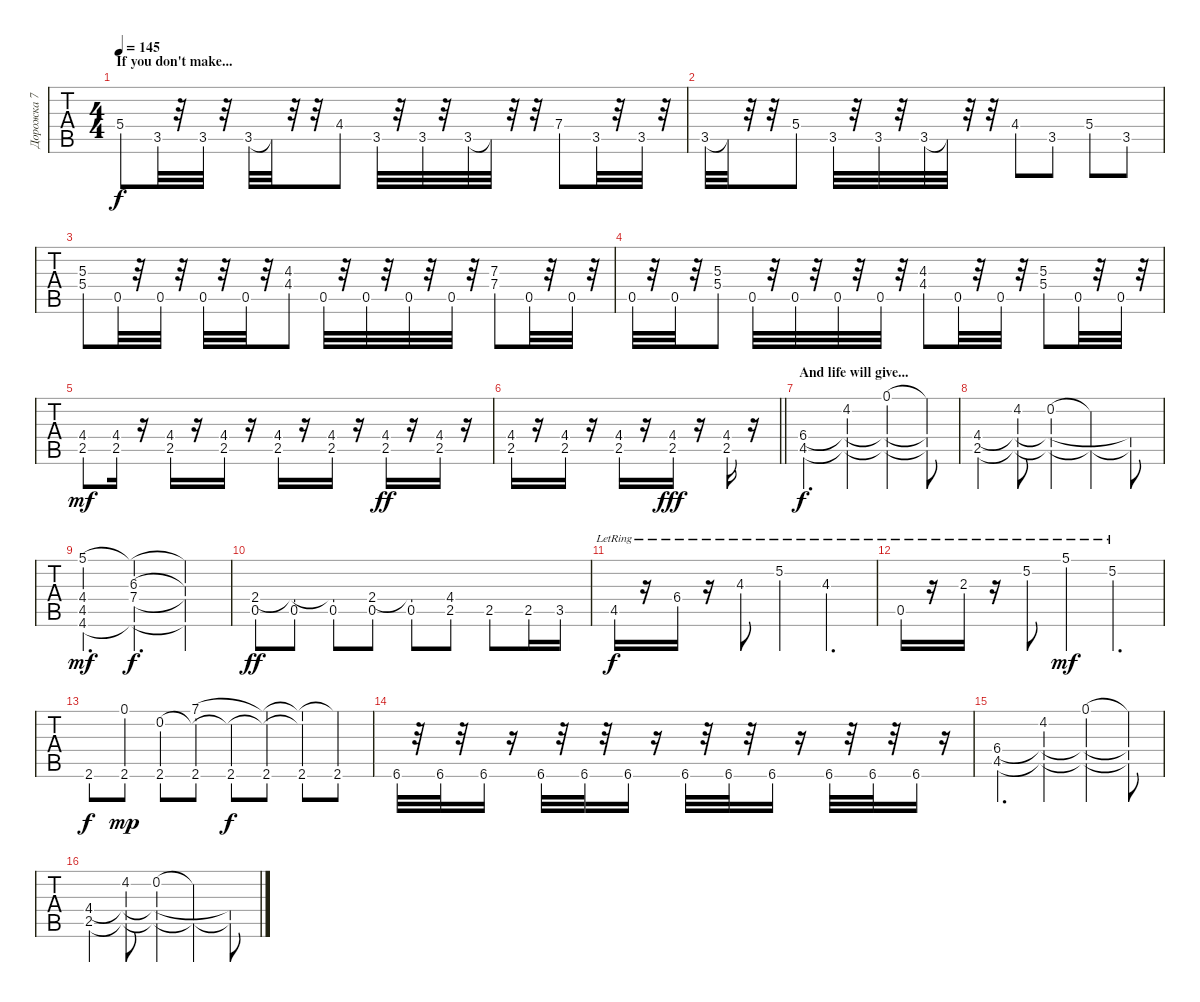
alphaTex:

\track ("Дорожка 7" "Дорожка 7") {instrument overdrivenguitar}
\staff {tabs}
\tuning (D4 A3 F3 C3 G2 C2) {hide}
\ts (4 4)
\section ("" "If you don't make...")
\tempo 145
\clef g2
\ks c
5.4.8{dy f} 3.5.32 r.32 3.5.32 r.32 3.5.32 3.5{t}.32 r.32 r.32 4.4.8 3.5.32 r.32 3.5.32 r.32 3.5.32 3.5{t}.32 r.32 r.32 7.4.8 3.5.32 r.32 3.5.32 r.32 |
3.5.32 3.5{t}.32 r.32 r.32 5.4.8 3.5.32 r.32 3.5.32 r.32 3.5.32 3.5{t}.32 r.32 r.32 4.4.8 3.5.8 5.4.8 3.5.8 |
(5.3 5.4).8 0.5.32 r.32 0.5.32 r.32 0.5.32 r.32 0.5.32 r.32 (4.3 4.4).8 0.5.32 r.32 0.5.32 r.32 0.5.32 r.32 0.5.32 r.32 (7.3 7.4).8 0.5.32 r.32 0.5.32 r.32 |
0.5.32 r.32 0.5.32 r.32 (5.3 5.4).8 0.5.32 r.32 0.5.32 r.32 0.5.32 r.32 0.5.32 r.32 (4.3 4.4).8 0.5.32 r.32 0.5.32 r.32 (5.3 5.4).8 0.5.32 r.32 0.5.32 r.32 |
(4.4 2.5).8{dy mf} (4.4 2.5).16 r.16 (4.4 2.5).16 r.16 (4.4 2.5).16 r.16 (4.4 2.5).16 r.16 (4.4 2.5).16 r.16 (4.4 2.5).16{dy ff} r.16 (4.4 2.5).16 r.16 |
\barLineRight lightlight
(4.4 2.5).16 r.16 (4.4 2.5).16 r.16 (4.4 2.5).16 r.16 (4.4 2.5).16{dy fff} r.16 (4.4 2.5).16 r.16 |
\section ("" "And life will give...")
(6.4 4.5).4{d dy f} (4.2 6.4{t} 4.5{t}).4 (0.1 6.4{t} 4.5{t}).4 (0.1{t} 6.4{t} 4.5{t}).8 |
(4.4 2.5).4 (4.2 4.4{t} 2.5{t}).8 (0.2 4.4{t} 2.5{t}).4 (0.2{t} 2.5{t}).4 (4.4{t} 2.5{t}).8 |
(5.1 4.4 4.5 4.6).4{d dy mf} (5.1{t} 6.3 7.4 4.6{t}).4{d dy f} (5.1{t} 6.3{t} 7.4{t} 4.6{t}).4 |
(2.4 0.5).8{dy ff} (2.4{t} 0.5).8 (2.4{t} 0.5).8 (2.4 0.5).8 (2.4{t} 0.5).8 (4.4 2.5).8 2.5.8 2.5.16 3.5.16 |
4.5{lr}.16{dy f} r.16 6.4{lr}.16 r.16 4.3{lr}.8 5.2{lr}.4 4.3{lr}.4{d} |
0.5{lr}.16 r.16 2.3{lr}.16 r.16 5.2{lr}.8 5.1{lr}.4{dy mf} 5.2{lr}.4{d} |
2.6.8{dy f} (0.1 2.6).8{dy mp} (0.2 2.6).8 (7.1 0.2{t} 2.6).8 (0.2{t} 2.6).8{dy f} (7.1{t} 0.2{t} 2.6).8 (7.1{t} 0.2{t} 2.6).8 (7.1{t} 2.6).8 |
6.6.32 r.32 6.6.32 r.32 6.6.16 r.16 6.6.32 r.32 6.6.32 r.32 6.6.16 r.16 6.6.32 r.32 6.6.32 r.32 6.6.16 r.16 6.6.32 r.32 6.6.32 r.32 6.6.16 r.16 |
(6.4 4.5).4{d} (4.2 6.4{t} 4.5{t}).4 (0.1 6.4{t} 4.5{t}).4 (0.1{t} 6.4{t} 4.5{t}).8 |
(4.4 2.5).4 (4.2 4.4{t} 2.5{t}).8 (0.2 4.4{t} 2.5{t}).4 (0.2{t} 2.5{t}).4 (4.4{t} 2.5{t}).8
